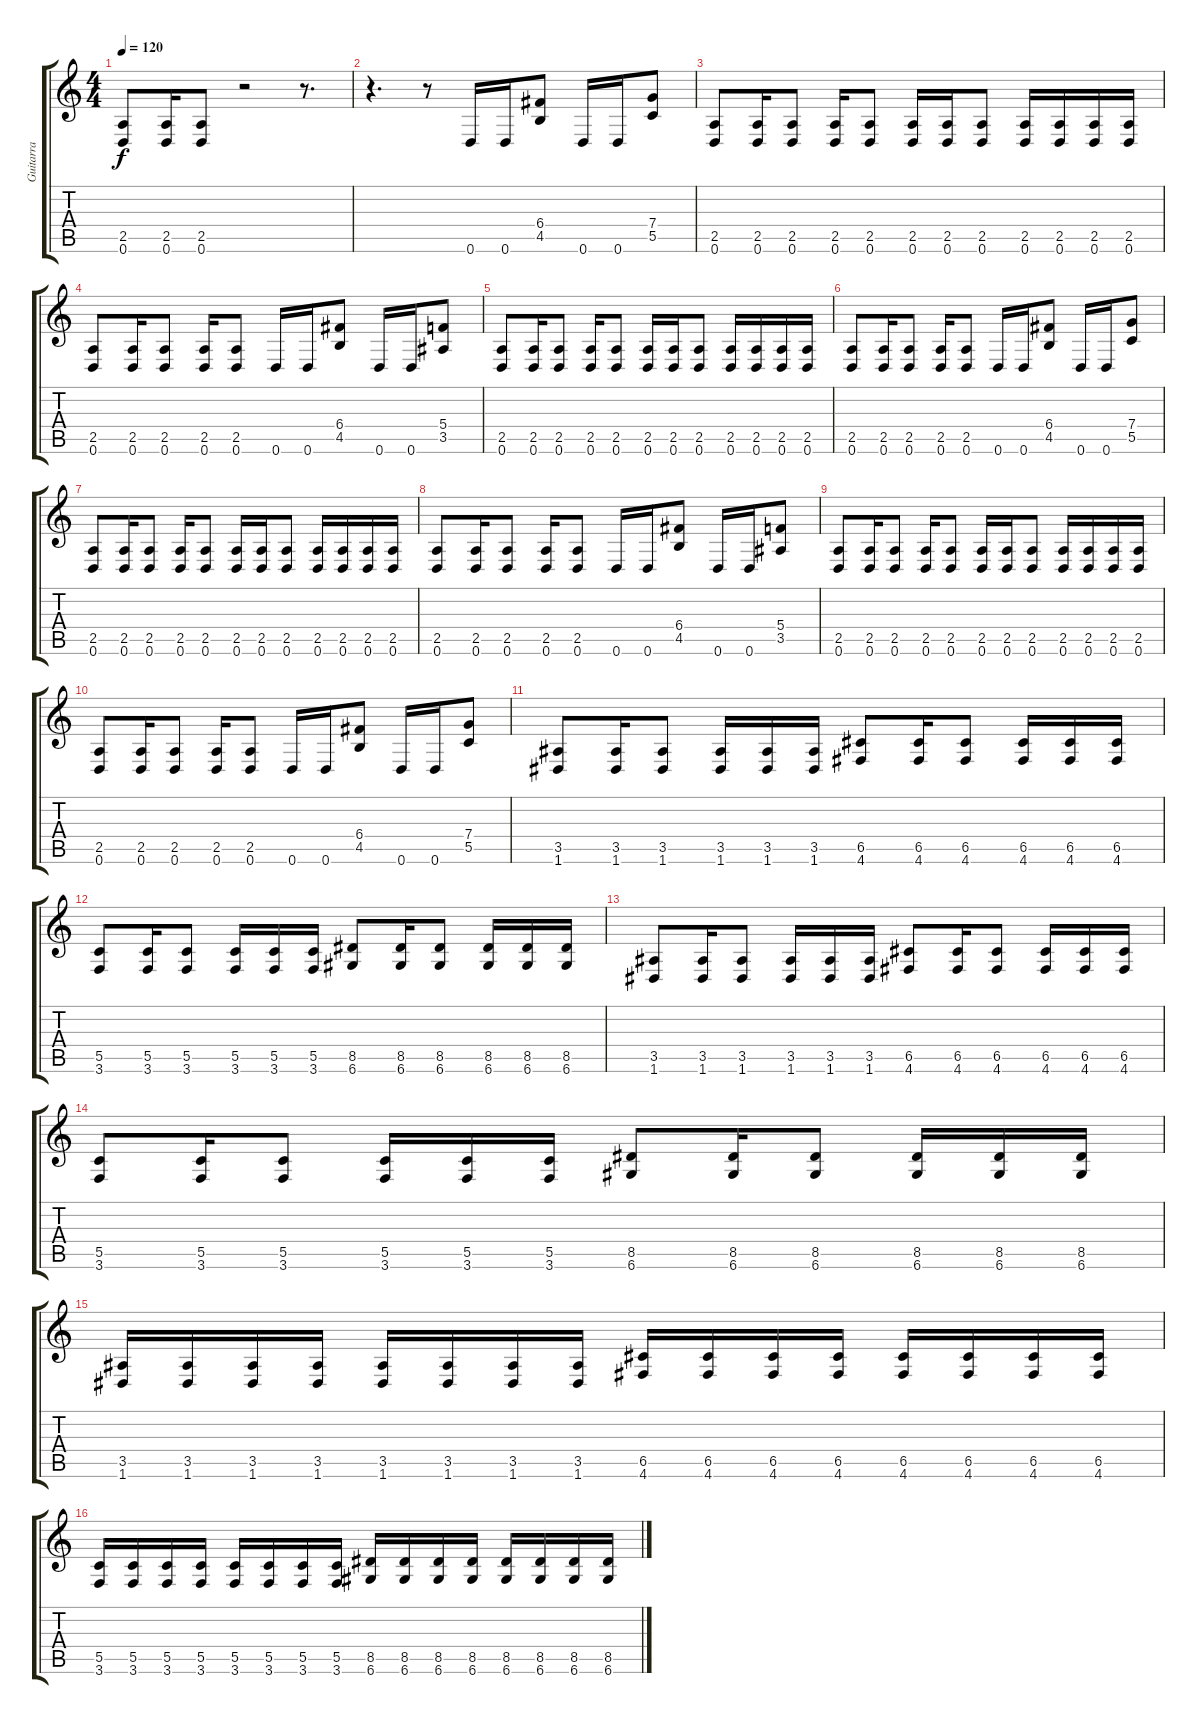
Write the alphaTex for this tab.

\track ("Guitarra" "Guitarra") {instrument distortionguitar}
\staff {score tabs}
\tuning (D4 A3 F3 C3 G2 D2) {hide}
\ts (4 4)
\tempo 120
\clef g2
\ks c
(2.5 0.6).8{dy f} (2.5 0.6).16 (2.5 0.6).8 r.2 r.8{d} |
r.4{d} r.8 0.6.16 0.6.16 (6.4 4.5).8 0.6.16 0.6.16 (7.4 5.5).8 |
(2.5 0.6).8 (2.5 0.6).16 (2.5 0.6).8 (2.5 0.6).16 (2.5 0.6).8 (2.5 0.6).16 (2.5 0.6).16 (2.5 0.6).8 (2.5 0.6).16 (2.5 0.6).16 (2.5 0.6).16 (2.5 0.6).16 |
(2.5 0.6).8 (2.5 0.6).16 (2.5 0.6).8 (2.5 0.6).16 (2.5 0.6).8 0.6.16 0.6.16 (6.4 4.5).8 0.6.16 0.6.16 (5.4 3.5).8 |
(2.5 0.6).8 (2.5 0.6).16 (2.5 0.6).8 (2.5 0.6).16 (2.5 0.6).8 (2.5 0.6).16 (2.5 0.6).16 (2.5 0.6).8 (2.5 0.6).16 (2.5 0.6).16 (2.5 0.6).16 (2.5 0.6).16 |
(2.5 0.6).8 (2.5 0.6).16 (2.5 0.6).8 (2.5 0.6).16 (2.5 0.6).8 0.6.16 0.6.16 (6.4 4.5).8 0.6.16 0.6.16 (7.4 5.5).8 |
(2.5 0.6).8 (2.5 0.6).16 (2.5 0.6).8 (2.5 0.6).16 (2.5 0.6).8 (2.5 0.6).16 (2.5 0.6).16 (2.5 0.6).8 (2.5 0.6).16 (2.5 0.6).16 (2.5 0.6).16 (2.5 0.6).16 |
(2.5 0.6).8 (2.5 0.6).16 (2.5 0.6).8 (2.5 0.6).16 (2.5 0.6).8 0.6.16 0.6.16 (6.4 4.5).8 0.6.16 0.6.16 (5.4 3.5).8 |
(2.5 0.6).8 (2.5 0.6).16 (2.5 0.6).8 (2.5 0.6).16 (2.5 0.6).8 (2.5 0.6).16 (2.5 0.6).16 (2.5 0.6).8 (2.5 0.6).16 (2.5 0.6).16 (2.5 0.6).16 (2.5 0.6).16 |
(2.5 0.6).8 (2.5 0.6).16 (2.5 0.6).8 (2.5 0.6).16 (2.5 0.6).8 0.6.16 0.6.16 (6.4 4.5).8 0.6.16 0.6.16 (7.4 5.5).8 |
(3.5 1.6).8 (3.5 1.6).16 (3.5 1.6).8 (3.5 1.6).16 (3.5 1.6).16 (3.5 1.6).16 (6.5 4.6).8 (6.5 4.6).16 (6.5 4.6).8 (6.5 4.6).16 (6.5 4.6).16 (6.5 4.6).16 |
(5.5 3.6).8 (5.5 3.6).16 (5.5 3.6).8 (5.5 3.6).16 (5.5 3.6).16 (5.5 3.6).16 (8.5 6.6).8 (8.5 6.6).16 (8.5 6.6).8 (8.5 6.6).16 (8.5 6.6).16 (8.5 6.6).16 |
(3.5 1.6).8 (3.5 1.6).16 (3.5 1.6).8 (3.5 1.6).16 (3.5 1.6).16 (3.5 1.6).16 (6.5 4.6).8 (6.5 4.6).16 (6.5 4.6).8 (6.5 4.6).16 (6.5 4.6).16 (6.5 4.6).16 |
(5.5 3.6).8 (5.5 3.6).16 (5.5 3.6).8 (5.5 3.6).16 (5.5 3.6).16 (5.5 3.6).16 (8.5 6.6).8 (8.5 6.6).16 (8.5 6.6).8 (8.5 6.6).16 (8.5 6.6).16 (8.5 6.6).16 |
(3.5 1.6).16 (3.5 1.6).16 (3.5 1.6).16 (3.5 1.6).16 (3.5 1.6).16 (3.5 1.6).16 (3.5 1.6).16 (3.5 1.6).16 (6.5 4.6).16 (6.5 4.6).16 (6.5 4.6).16 (6.5 4.6).16 (6.5 4.6).16 (6.5 4.6).16 (6.5 4.6).16 (6.5 4.6).16 |
(5.5 3.6).16 (5.5 3.6).16 (5.5 3.6).16 (5.5 3.6).16 (5.5 3.6).16 (5.5 3.6).16 (5.5 3.6).16 (5.5 3.6).16 (8.5 6.6).16 (8.5 6.6).16 (8.5 6.6).16 (8.5 6.6).16 (8.5 6.6).16 (8.5 6.6).16 (8.5 6.6).16 (8.5 6.6).16
